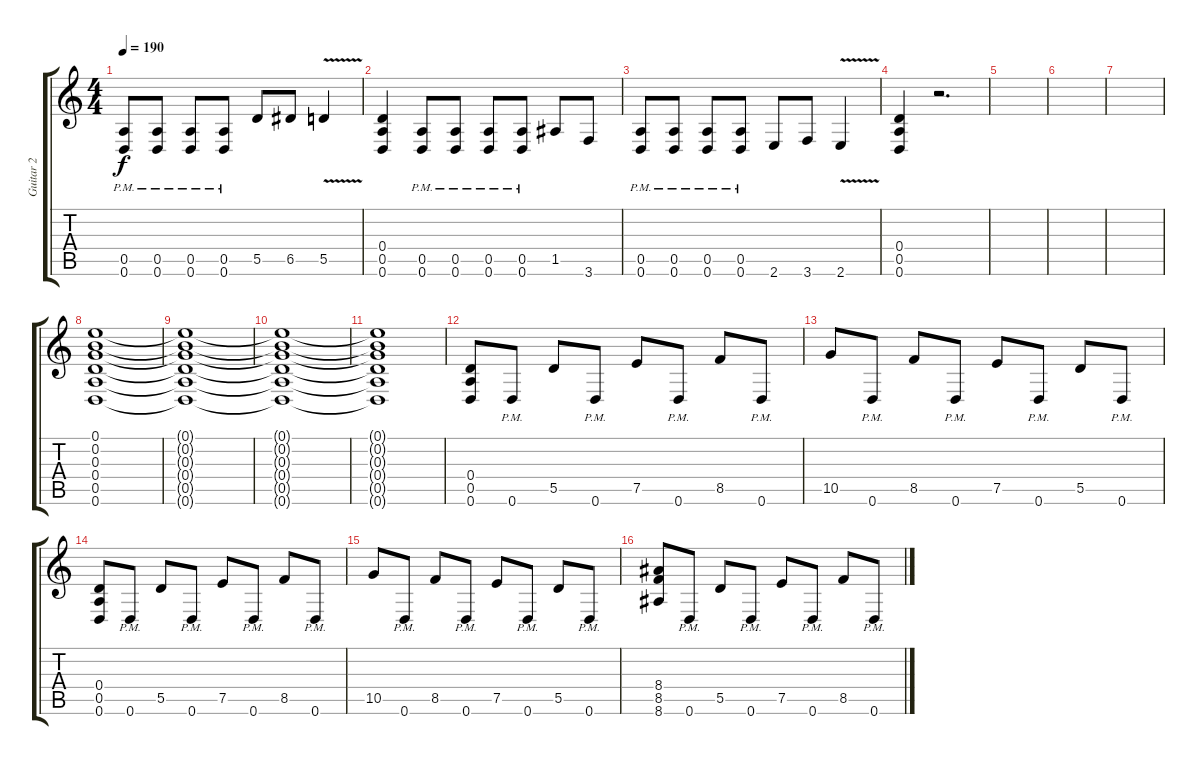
\track ("Guitar 2" "Guitar 2") {instrument distortionguitar}
\staff {score tabs}
\tuning (E4 B3 G3 D3 A2 D2) {hide}
\ts (4 4)
\tempo 190
\clef g2
\ks c
(0.5{pm} 0.6{pm}).8{dy f} (0.5{pm} 0.6{pm}).8 (0.5{pm} 0.6{pm}).8 (0.5{pm} 0.6{pm}).8 5.5.8 6.5.8 5.5{v}.4 |
(0.4 0.5 0.6).4 (0.5{pm} 0.6{pm}).8 (0.5{pm} 0.6{pm}).8 (0.5{pm} 0.6{pm}).8 (0.5{pm} 0.6{pm}).8 1.5.8 3.6.8 |
(0.5{pm} 0.6{pm}).8 (0.5{pm} 0.6{pm}).8 (0.5{pm} 0.6{pm}).8 (0.5{pm} 0.6{pm}).8 2.6.8 3.6.8 2.6{v}.4 |
(0.4 0.5 0.6).4 r.2{d volume 0} |
|
|
|
(0.1 0.2 0.3 0.4 0.5 0.6).1{volume 13} |
(0.1{t} 0.2{t} 0.3{t} 0.4{t} 0.5{t} 0.6{t}).1 |
(0.1{t} 0.2{t} 0.3{t} 0.4{t} 0.5{t} 0.6{t}).1 |
(0.1{t} 0.2{t} 0.3{t} 0.4{t} 0.5{t} 0.6{t}).1 |
(0.4 0.5 0.6).8 0.6{pm}.8 5.5.8 0.6{pm}.8 7.5.8 0.6{pm}.8 8.5.8 0.6{pm}.8 |
10.5.8 0.6{pm}.8 8.5.8 0.6{pm}.8 7.5.8 0.6{pm}.8 5.5.8 0.6{pm}.8 |
(0.4 0.5 0.6).8 0.6{pm}.8 5.5.8 0.6{pm}.8 7.5.8 0.6{pm}.8 8.5.8 0.6{pm}.8 |
10.5.8 0.6{pm}.8 8.5.8 0.6{pm}.8 7.5.8 0.6{pm}.8 5.5.8 0.6{pm}.8 |
(8.4 8.5 8.6).8 0.6{pm}.8 5.5.8 0.6{pm}.8 7.5.8 0.6{pm}.8 8.5.8 0.6{pm}.8
